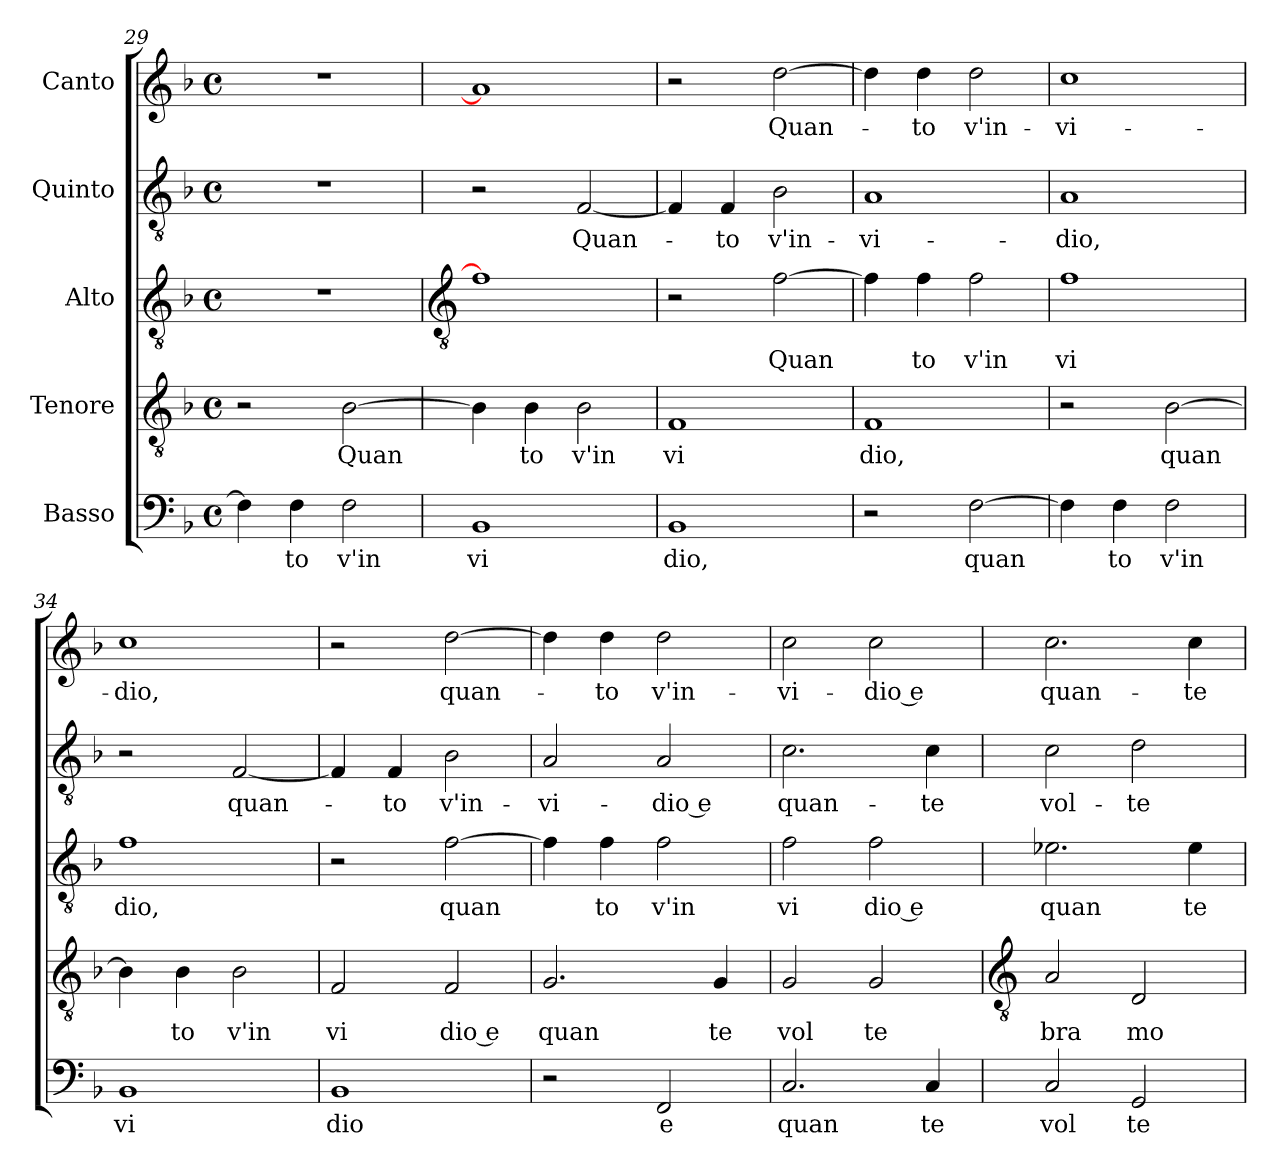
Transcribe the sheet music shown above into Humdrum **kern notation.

**kern	**text	**kern	**text	**kern	**text	**kern	**text	**kern	**text
*part5	*part5	*part4	*part4	*part3	*part3	*part2	*part2	*part1	*part1
*staff5	*staff5	*staff4	*staff4	*staff3	*staff3	*staff2	*staff2	*staff1	*staff1
*I"Basso	*	*I"Tenore	*	*I"Alto	*	*I"Quinto	*	*I"Canto	*
!!LO:LB:g=z
*clefF4	*	*clefGv2	*	*clefGv2	*	*clefGv2	*	*clefG2	*
*k[b-]	*	*k[b-]	*	*k[b-]	*	*k[b-]	*	*k[b-]	*
*F:	*	*F:	*	*F:	*	*F:	*	*F:	*
*M4/4	*	*M4/4	*	*M4/4	*	*M4/4	*	*M4/4	*
*met(c)	*	*met(c)	*	*met(c)	*	*met(c)	*	*met(c)	*
=29	=29	=29	=29	=29	=29	=29	=29	=29	=29
4F\]	.	2r	.	1r	.	1r	.	1r	.
!	!LO:LY:b	!	!	!	!	!	!	!	!
4F\	to	.	.	.	.	.	.	.	.
!	!LO:LY:b	!	!LO:LY:b	!	!	!	!	!	!
2F\	v'in	[2B-\	Quan	.	.	.	.	.	.
!!LO:LB:g=z
=30	=30	=30	=30	=30	=30	=30	=30	=30	=30
*	*	*	*	*clefGv2	*	*	*	*	*
!	!LO:LY:b	!	!	!	!	!	!	!	!
1BB-	vi	4B-\]	.	1f]	.	2r	.	1a]	.
!	!	!	!LO:LY:b	!	!	!	!	!	!
.	.	4B-\	to	.	.	.	.	.	.
!	!	!	!LO:LY:b	!	!	!	!LO:LY:b	!	!
.	.	2B-\	v'in	.	.	[2F/	Quan-	.	.
=31	=31	=31	=31	=31	=31	=31	=31	=31	=31
!	!LO:LY:b	!	!LO:LY:b	!	!	!	!	!	!
1BB-	dio,	1F	vi	2r	.	4F/]	.	2r	.
!	!	!	!	!	!	!	!LO:LY:b	!	!
.	.	.	.	.	.	4F/	-to	.	.
!	!	!	!	!	!LO:LY:b	!	!LO:LY:b	!	!LO:LY:b
.	.	.	.	[2f\	Quan	2B-\	v'in-	[2dd\	Quan-
=32	=32	=32	=32	=32	=32	=32	=32	=32	=32
!	!	!	!LO:LY:b	!	!	!	!LO:LY:b	!	!
2r	.	1F	dio,	4f\]	.	1A	-vi-	4dd\]	.
!	!	!	!	!	!LO:LY:b	!	!	!	!LO:LY:b
.	.	.	.	4f\	to	.	.	4dd\	-to
!	!LO:LY:b	!	!	!	!LO:LY:b	!	!	!	!LO:LY:b
[2F\	quan	.	.	2f\	v'in	.	.	2dd\	v'in-
=33	=33	=33	=33	=33	=33	=33	=33	=33	=33
!	!	!	!	!	!LO:LY:b	!	!LO:LY:b	!	!LO:LY:b
4F\]	.	2r	.	1f	vi	1A	-dio,	1cc	-vi-
!	!LO:LY:b	!	!	!	!	!	!	!	!
4F\	to	.	.	.	.	.	.	.	.
!	!LO:LY:b	!	!LO:LY:b	!	!	!	!	!	!
2F\	v'in	[2B-\	quan	.	.	.	.	.	.
=34	=34	=34	=34	=34	=34	=34	=34	=34	=34
!	!LO:LY:b	!	!	!	!LO:LY:b	!	!	!	!LO:LY:b
1BB-	vi	4B-\]	.	1f	dio,	2r	.	1cc	-dio,
!	!	!	!LO:LY:b	!	!	!	!	!	!
.	.	4B-\	to	.	.	.	.	.	.
!	!	!	!LO:LY:b	!	!	!	!LO:LY:b	!	!
.	.	2B-\	v'in	.	.	[2F/	quan-	.	.
=35	=35	=35	=35	=35	=35	=35	=35	=35	=35
!	!LO:LY:b	!	!LO:LY:b	!	!	!	!	!	!
1BB-	dio	2F/	vi	2r	.	4F/]	.	2r	.
!	!	!	!	!	!	!	!LO:LY:b	!	!
.	.	.	.	.	.	4F/	-to	.	.
!	!	!	!LO:LY:b	!	!LO:LY:b	!	!LO:LY:b	!	!LO:LY:b
.	.	2F/	dio e	[2f\	quan	2B-\	v'in-	[2dd\	quan-
=36	=36	=36	=36	=36	=36	=36	=36	=36	=36
!	!	!	!LO:LY:b	!	!	!	!LO:LY:b	!	!
2r	.	2.G/	quan	4f\]	.	2A/	-vi-	4dd\]	.
!	!	!	!	!	!LO:LY:b	!	!	!	!LO:LY:b
.	.	.	.	4f\	to	.	.	4dd\	-to
!	!LO:LY:b	!	!	!	!LO:LY:b	!	!LO:LY:b	!	!LO:LY:b
2FF/	e	.	.	2f\	v'in	2A/	-dio e	2dd\	v'in-
!	!	!	!LO:LY:b	!	!	!	!	!	!
.	.	4G/	te	.	.	.	.	.	.
=37	=37	=37	=37	=37	=37	=37	=37	=37	=37
!	!LO:LY:b	!	!LO:LY:b	!	!LO:LY:b	!	!LO:LY:b	!	!LO:LY:b
2.C/	quan	2G/	vol	2f\	vi	2.c\	quan-	2cc\	-vi-
!	!	!	!LO:LY:b	!	!LO:LY:b	!	!	!	!LO:LY:b
.	.	2G/	te	2f\	dio e	.	.	2cc\	-dio e
!	!LO:LY:b	!	!	!	!	!	!LO:LY:b	!	!
4C/	te	.	.	.	.	4c\	-te	.	.
!!LO:LB:g=z
=38	=38	=38	=38	=38	=38	=38	=38	=38	=38
*	*	*clefGv2	*	*	*	*	*	*	*
!	!LO:LY:b	!	!LO:LY:b	!	!LO:LY:b	!	!LO:LY:b	!	!LO:LY:b
2C/	vol	2A/	bra	2.e-X\	quan	2c\	vol-	2.cc\	quan-
!	!LO:LY:b	!	!LO:LY:b	!	!	!	!LO:LY:b	!	!
2GG/	te	2D/	mo	.	.	2d\	-te	.	.
!	!	!	!	!	!LO:LY:b	!	!	!	!LO:LY:b
.	.	.	.	4e-\	te	.	.	4cc\	-te
=	=	=	=	=	=	=	=	=	=
*-	*-	*-	*-	*-	*-	*-	*-	*-	*-
